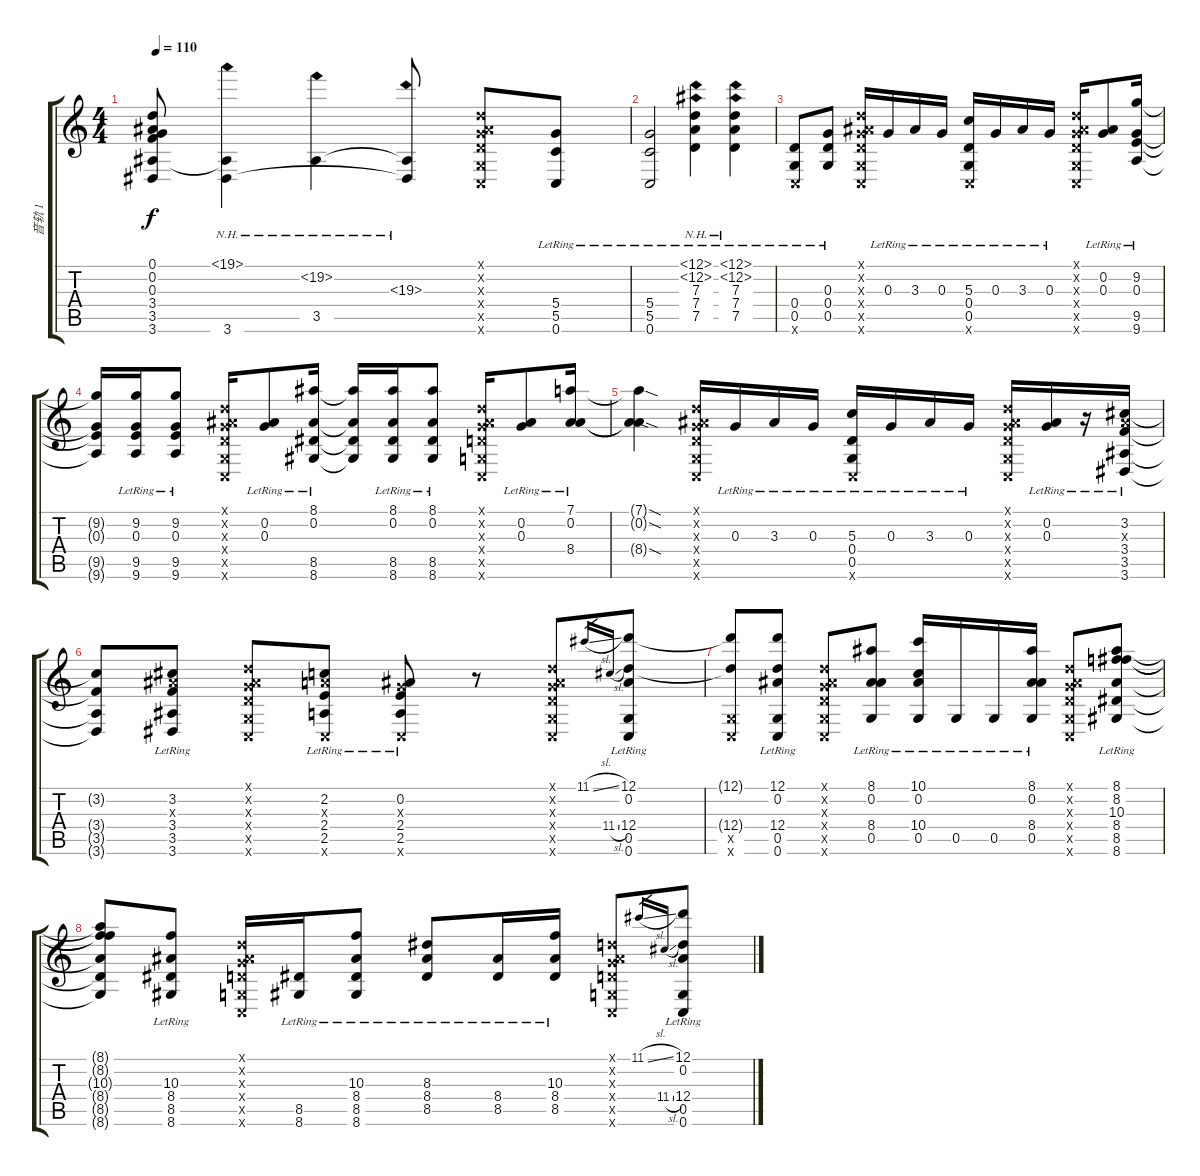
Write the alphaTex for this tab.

\track ("音轨 1" "音轨 1") {instrument acousticguitarsteel}
\staff {score tabs}
\tuning (D4 Bb3 G3 D3 G2 C2) {hide}
\ts (4 4)
\tempo 110
\clef g2
\ks c
(0.1{t} 0.2{t} 0.3{t} 3.4{t} 3.5{t} 3.6{t}).8{dy f} (19.1{nh} 3.5{t} 3.6).4 (19.2{nh} 3.5).4 (19.3{nh} 3.5{t} 3.6{t}).8 (0.1{x} 0.2{x} 0.3{x} 0.4{x} 0.5{x} 0.6{x}).8 (5.4{lr} 5.5{lr} 0.6{lr}).8 |
(5.4{lr} 5.5{lr} 0.6{lr}).2 (12.1{nh lr} 12.2{nh lr} 7.3{lr} 7.4{lr} 7.5{lr}).4 (12.1{nh lr} 12.2{nh lr} 7.3{lr} 7.4{lr} 7.5{lr}).4 |
(0.4{lr} 0.5{lr} 0.6{x}).8 (0.3{lr} 0.4{lr} 0.5{lr}).8 (0.1{x} 0.2{x} 0.3{x} 0.4{x} 0.5{x} 0.6{x}).16 0.3{lr}.16 3.3{lr}.16 0.3{lr}.16 (5.3{lr} 0.4{lr} 0.5{lr} 0.6{x}).16 0.3{lr}.16 3.3{lr}.16 0.3{lr}.16 (0.1{x} 0.2{x} 0.3{x} 0.4{x} 0.5{x} 0.6{x}).16 (0.2{lr} 0.3{lr}).8 (9.2{lr} 0.3{lr} 9.5{lr} 9.6{lr}).16 |
(9.2{t} 0.3{t} 9.5{t} 9.6{t}).16 (9.2{lr} 0.3{lr} 9.5{lr} 9.6{lr}).16 (9.2{lr} 0.3{lr} 9.5{lr} 9.6{lr}).8 (0.1{x} 0.2{x} 0.3{x} 0.4{x} 0.5{x} 0.6{x}).16 (0.2{lr} 0.3{lr}).8 (8.1{lr} 0.2{lr} 8.5{lr} 8.6{lr}).16 (8.1{t} 0.2{t} 8.5{t} 8.6{t}).16 (8.1{lr} 0.2{lr} 8.5{lr} 8.6{lr}).16 (8.1{lr} 0.2{lr} 8.5{lr} 8.6{lr}).8 (0.1{x} 0.2{x} 0.3{x} 0.4{x} 0.5{x} 0.6{x}).16 (0.2{lr} 0.3{lr}).8 (7.1{lr} 0.2{lr} 8.4{lr}).16 |
(7.1{sod t} 0.2{sod t} 8.4{sod t}).4 (0.1{x} 0.2{x} 0.3{x} 0.4{x} 0.5{x} 0.6{x}).16 0.3{lr}.16 3.3{lr}.16 0.3{lr}.16 (5.3{lr} 0.4{lr} 0.5{lr} 0.6{x}).16 0.3{lr}.16 3.3{lr}.16 0.3{lr}.16 (0.1{x} 0.2{x} 0.3{x} 0.4{x} 0.5{x} 0.6{x}).16 (0.2{lr} 0.3{lr}).16 r.16 (3.2{lr} 3.3{x} 3.4{lr} 3.5{lr} 3.6{lr}).16 |
(3.2{t} 3.4{t} 3.5{t} 3.6{t}).8 (3.2{lr} 3.3{x} 3.4{lr} 3.5{lr} 3.6{lr}).8 (0.1{x} 0.2{x} 0.3{x} 0.4{x} 0.5{x} 0.6{x}).8 (2.2{lr} 2.3{x} 2.4{lr} 2.5{lr} 0.6{x}).8 (0.2{lr} 0.3{x} 2.4{lr} 2.5{lr} 0.6{x}).8 r.8 (0.1{x} 0.2{x} 0.3{x} 0.4{x} 0.5{x} 0.6{x}).8 11.1{sl}.16{gr} 11.4{sl}.16{gr} (12.1{lr} 0.2{lr} 12.4{lr} 0.5{lr} 0.6{lr}).8 |
(12.1{t} 12.4{t} 0.5{x} 0.6{x}).8 (12.1{lr} 0.2{lr} 12.4{lr} 0.5{lr} 0.6).8 (0.1{x} 0.2{x} 0.3{x} 0.4{x} 0.5{x} 0.6{x}).8 (8.1{lr} 0.2{lr} 8.4{lr} 0.5).8 (10.1{lr} 0.2{lr} 10.4{lr} 0.5{lr}).16 0.5{lr}.16 0.5{lr}.16 (8.1{lr} 0.2{lr} 8.4{lr} 0.5).16 (0.1{x} 0.2{x} 0.3{x} 0.4{x} 0.5{x} 0.6{x}).8 (8.1{lr} 8.2 10.3{lr} 8.4{lr} 8.5{lr} 8.6{lr}).8 |
(8.1{t} 8.2{t} 10.3{t} 8.4{t} 8.5{t} 8.6{t}).8 (10.3{lr} 8.4{lr} 8.5{lr} 8.6{lr}).8 (0.1{x} 0.2{x} 0.3{x} 0.4{x} 0.5{x} 0.6{x}).16 (8.5{lr} 8.6{lr}).16 (10.3{lr} 8.4{lr} 8.5{lr} 8.6{lr}).8 (8.3{lr} 8.4{lr} 8.5{lr}).8 (8.4{lr} 8.5{lr}).16 (10.3{lr} 8.4{lr} 8.5{lr}).16 (0.1{x} 0.2{x} 0.3{x} 0.4{x} 0.5{x} 0.6{x}).8 11.1{sl}.16{gr} 11.4{sl}.16{gr} (12.1{lr} 0.2{lr} 12.4{lr} 0.5{lr} 0.6{lr}).8
